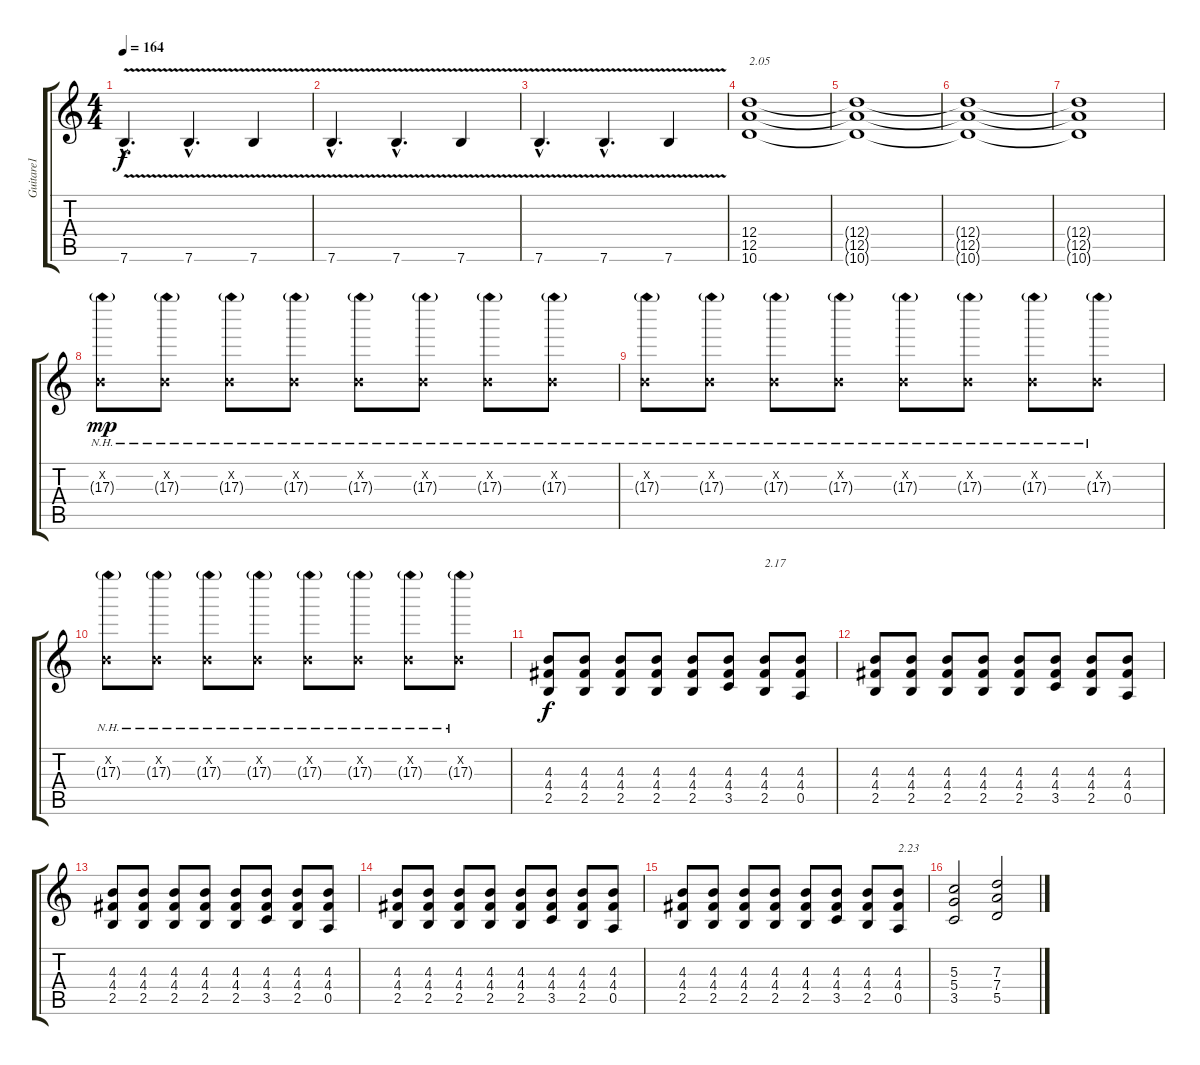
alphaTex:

\track ("Guitare1" "Guitare1") {instrument overdrivenguitar}
\staff {score tabs}
\tuning (E4 B3 G3 D3 A2 E2) {hide}
\ts (4 4)
\tempo 164
\clef g2
\ks c
7.6{v hac}.4{d dy f} 7.6{v hac}.4{d} 7.6{v}.4 |
7.6{v hac}.4{d} 7.6{v hac}.4{d} 7.6{v}.4 |
7.6{v hac}.4{d} 7.6{v hac}.4{d} 7.6{v}.4 |
(12.4 12.5 10.6).1{txt "2.05"} |
(12.4{t} 12.5{t} 10.6{t}).1 |
(12.4{t} 12.5{t} 10.6{t}).1 |
(12.4{t} 12.5{t} 10.6{t}).1 |
(0.2{x} 17.3{nh g}).8{dy mp} (0.2{x} 17.3{nh g}).8 (0.2{x} 17.3{nh g}).8 (0.2{x} 17.3{nh g}).8 (0.2{x} 17.3{nh g}).8 (0.2{x} 17.3{nh g}).8 (0.2{x} 17.3{nh g}).8 (0.2{x} 17.3{nh g}).8 |
(0.2{x} 17.3{nh g}).8 (0.2{x} 17.3{nh g}).8 (0.2{x} 17.3{nh g}).8 (0.2{x} 17.3{nh g}).8 (0.2{x} 17.3{nh g}).8 (0.2{x} 17.3{nh g}).8 (0.2{x} 17.3{nh g}).8 (0.2{x} 17.3{nh g}).8 |
(0.2{x} 17.3{nh g}).8 (0.2{x} 17.3{nh g}).8 (0.2{x} 17.3{nh g}).8 (0.2{x} 17.3{nh g}).8 (0.2{x} 17.3{nh g}).8 (0.2{x} 17.3{nh g}).8 (0.2{x} 17.3{nh g}).8 (0.2{x} 17.3{nh g}).8 |
(4.3 4.4 2.5).8{dy f} (4.3 4.4 2.5).8 (4.3 4.4 2.5).8 (4.3 4.4 2.5).8 (4.3 4.4 2.5).8 (4.3 4.4 3.5).8 (4.3 4.4 2.5).8{txt "2.17"} (4.3 4.4 0.5).8 |
(4.3 4.4 2.5).8 (4.3 4.4 2.5).8 (4.3 4.4 2.5).8 (4.3 4.4 2.5).8 (4.3 4.4 2.5).8 (4.3 4.4 3.5).8 (4.3 4.4 2.5).8 (4.3 4.4 0.5).8 |
(4.3 4.4 2.5).8 (4.3 4.4 2.5).8 (4.3 4.4 2.5).8 (4.3 4.4 2.5).8 (4.3 4.4 2.5).8 (4.3 4.4 3.5).8 (4.3 4.4 2.5).8 (4.3 4.4 0.5).8 |
(4.3 4.4 2.5).8 (4.3 4.4 2.5).8 (4.3 4.4 2.5).8 (4.3 4.4 2.5).8 (4.3 4.4 2.5).8 (4.3 4.4 3.5).8 (4.3 4.4 2.5).8 (4.3 4.4 0.5).8 |
(4.3 4.4 2.5).8 (4.3 4.4 2.5).8 (4.3 4.4 2.5).8 (4.3 4.4 2.5).8 (4.3 4.4 2.5).8 (4.3 4.4 3.5).8 (4.3 4.4 2.5).8 (4.3 4.4 0.5).8{txt "2.23"} |
(5.3 5.4 3.5).2 (7.3 7.4 5.5).2
